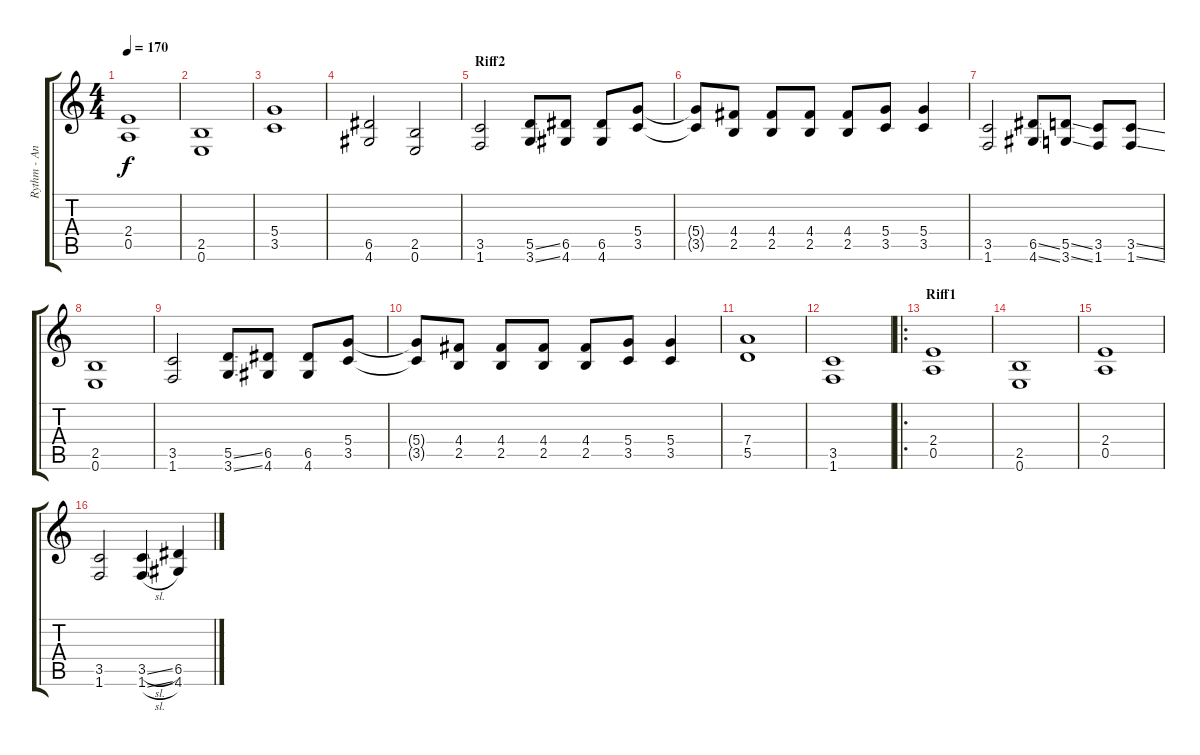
\track ("Rythm - Andreas Nilsson" "Rythm - An") {instrument distortionguitar}
\staff {score tabs}
\tuning (E4 B3 G3 D3 A2 E2) {hide}
\ts (4 4)
\tempo 170
\clef g2
\ks c
(2.4 0.5).1{dy f} |
(2.5 0.6).1 |
(5.4 3.5).1 |
(6.5 4.6).2 (2.5 0.6).2 |
\section ("" "Riff2")
(3.5 1.6).2 (5.5{ss} 3.6{ss}).8 (6.5 4.6).8 (6.5 4.6).8 (5.4 3.5).8 |
(5.4{t} 3.5{t}).8 (4.4 2.5).8 (4.4 2.5).8 (4.4 2.5).8 (4.4 2.5).8 (5.4 3.5).8 (5.4 3.5).4 |
(3.5 1.6).2 (6.5{ss} 4.6{ss}).8 (5.5{ss} 3.6{ss}).8 (3.5 1.6).8 (3.5{ss} 1.6{ss}).8 |
(2.5 0.6).1 |
(3.5 1.6).2 (5.5{ss} 3.6{ss}).8 (6.5 4.6).8 (6.5 4.6).8 (5.4 3.5).8 |
(5.4{t} 3.5{t}).8 (4.4 2.5).8 (4.4 2.5).8 (4.4 2.5).8 (4.4 2.5).8 (5.4 3.5).8 (5.4 3.5).4 |
(7.4 5.5).1 |
(3.5 1.6).1 |
\ro
\section ("" "Riff1")
(2.4 0.5).1 |
(2.5 0.6).1 |
(2.4 0.5).1 |
(3.5 1.6).2 (3.5{sl} 1.6{sl}).4 (6.5 4.6).4
